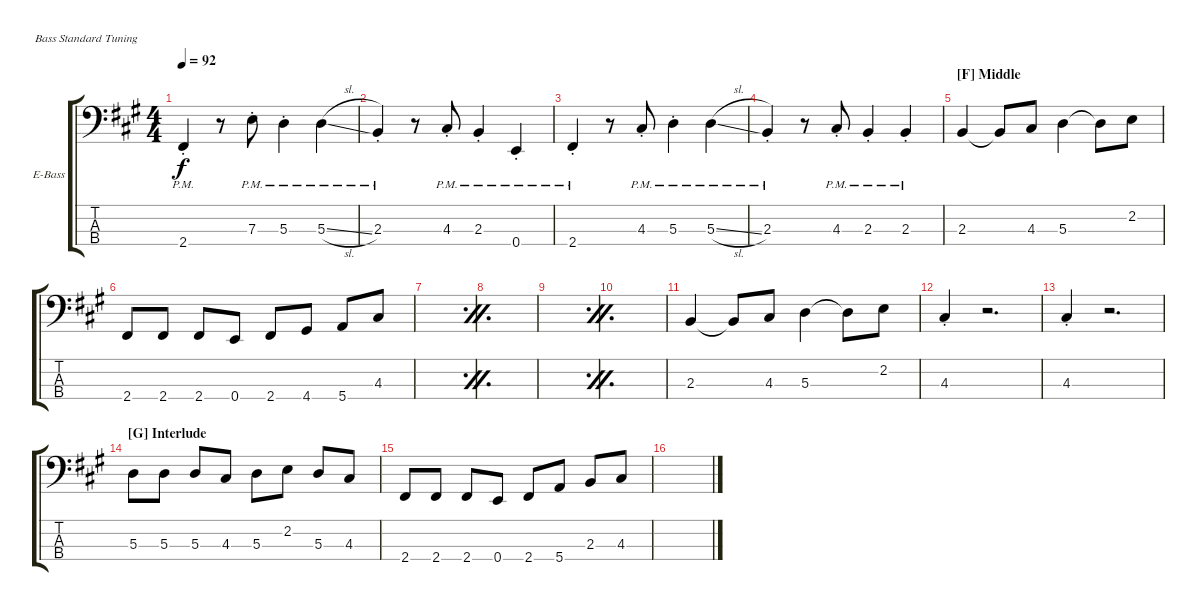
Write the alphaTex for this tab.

\defaultSystemsLayout 4
\bracketExtendMode groupsimilarinstruments
\firstSystemTrackNameOrientation horizontal
\otherSystemsTrackNameOrientation horizontal
\track ("Nick O'Malley (Bass)" "E-Bass") {instrument electricbassfinger}
\staff {score tabs}
\tuning (G2 D2 A1 E1)
\ts (4 4)
\tempo 92
\clef f4
\ks a
2.4{pm st}.4{dy f} r.8 7.3{pm st}.8 5.3{pm st}.4 5.3{sl pm}.4 |
2.3{pm st}.4 r.8 4.3{pm st}.8 2.3{pm st}.4 0.4{pm st}.4 |
2.4{pm st}.4 r.8 4.3{pm st}.8 5.3{pm st}.4 5.3{sl pm}.4 |
2.3{pm st}.4 r.8 4.3{pm st}.8 2.3{pm st}.4 2.3{pm st}.4 |
\section ("F" "Middle")
2.3.4 2.3{t}.8 4.3.8 5.3.4 5.3{t}.8 2.2.8 |
2.4.8 2.4.8 2.4.8 0.4.8 2.4.8 4.4.8 5.4.8 4.3.8 |
\simile firstofdouble
|
\simile secondofdouble
|
\simile firstofdouble
|
\simile secondofdouble
|
\simile none
2.3.4 2.3{t}.8 4.3.8 5.3.4 5.3{t}.8 2.2.8 |
4.3{st}.4 r.2{d} |
4.3{st}.4 r.2{d} |
\section ("G" "Interlude")
5.3.8 5.3.8 5.3.8 4.3.8 5.3.8 2.2.8 5.3.8 4.3.8 |
2.4.8 2.4.8 2.4.8 0.4.8 2.4.8 5.4.8 2.3.8 4.3.8 |
\simile firstofdouble
